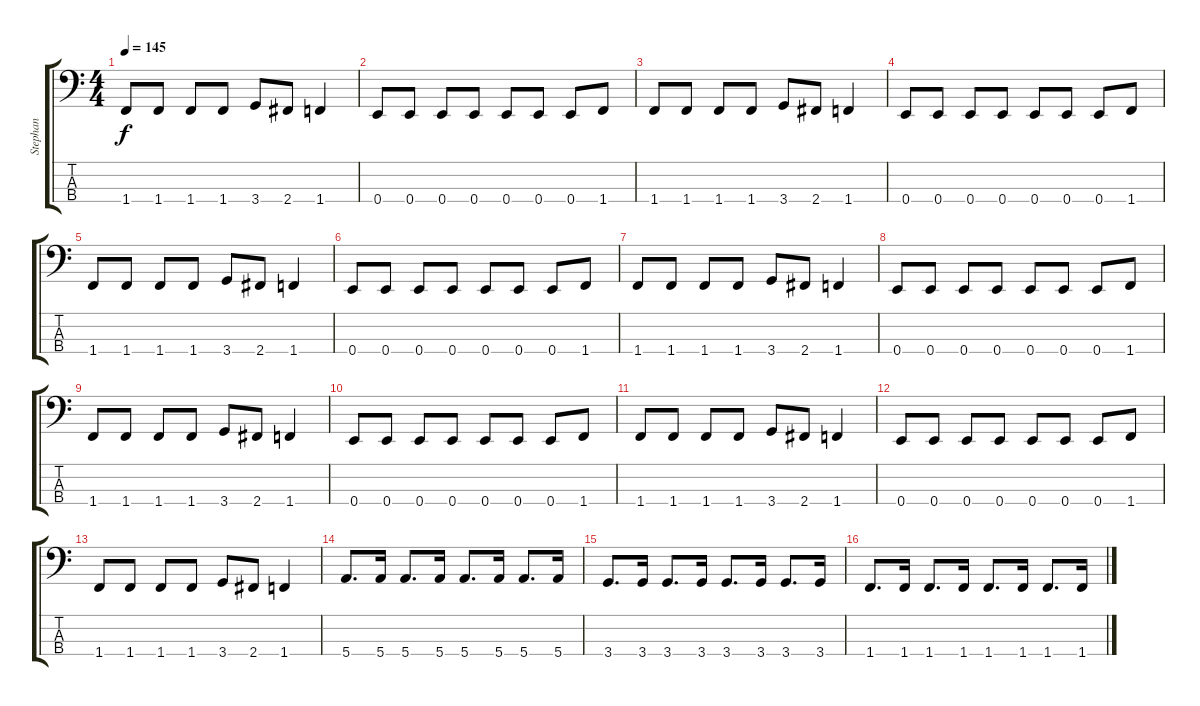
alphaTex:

\track ("Stephan" "Stephan") {instrument electricbassfinger}
\staff {score tabs}
\tuning (G2 D2 A1 E1) {hide}
\ts (4 4)
\tempo 145
\clef f4
\ks c
1.4.8{dy f} 1.4.8 1.4.8 1.4.8 3.4.8 2.4.8 1.4.4 |
0.4.8 0.4.8 0.4.8 0.4.8 0.4.8 0.4.8 0.4.8 1.4.8 |
1.4.8 1.4.8 1.4.8 1.4.8 3.4.8 2.4.8 1.4.4 |
0.4.8 0.4.8 0.4.8 0.4.8 0.4.8 0.4.8 0.4.8 1.4.8 |
1.4.8 1.4.8 1.4.8 1.4.8 3.4.8 2.4.8 1.4.4 |
0.4.8 0.4.8 0.4.8 0.4.8 0.4.8 0.4.8 0.4.8 1.4.8 |
1.4.8 1.4.8 1.4.8 1.4.8 3.4.8 2.4.8 1.4.4 |
0.4.8 0.4.8 0.4.8 0.4.8 0.4.8 0.4.8 0.4.8 1.4.8 |
1.4.8 1.4.8 1.4.8 1.4.8 3.4.8 2.4.8 1.4.4 |
0.4.8 0.4.8 0.4.8 0.4.8 0.4.8 0.4.8 0.4.8 1.4.8 |
1.4.8 1.4.8 1.4.8 1.4.8 3.4.8 2.4.8 1.4.4 |
0.4.8 0.4.8 0.4.8 0.4.8 0.4.8 0.4.8 0.4.8 1.4.8 |
1.4.8 1.4.8 1.4.8 1.4.8 3.4.8 2.4.8 1.4.4 |
5.4.8{d} 5.4.16 5.4.8{d} 5.4.16 5.4.8{d} 5.4.16 5.4.8{d} 5.4.16 |
3.4.8{d} 3.4.16 3.4.8{d} 3.4.16 3.4.8{d} 3.4.16 3.4.8{d} 3.4.16 |
1.4.8{d} 1.4.16 1.4.8{d} 1.4.16 1.4.8{d} 1.4.16 1.4.8{d} 1.4.16
